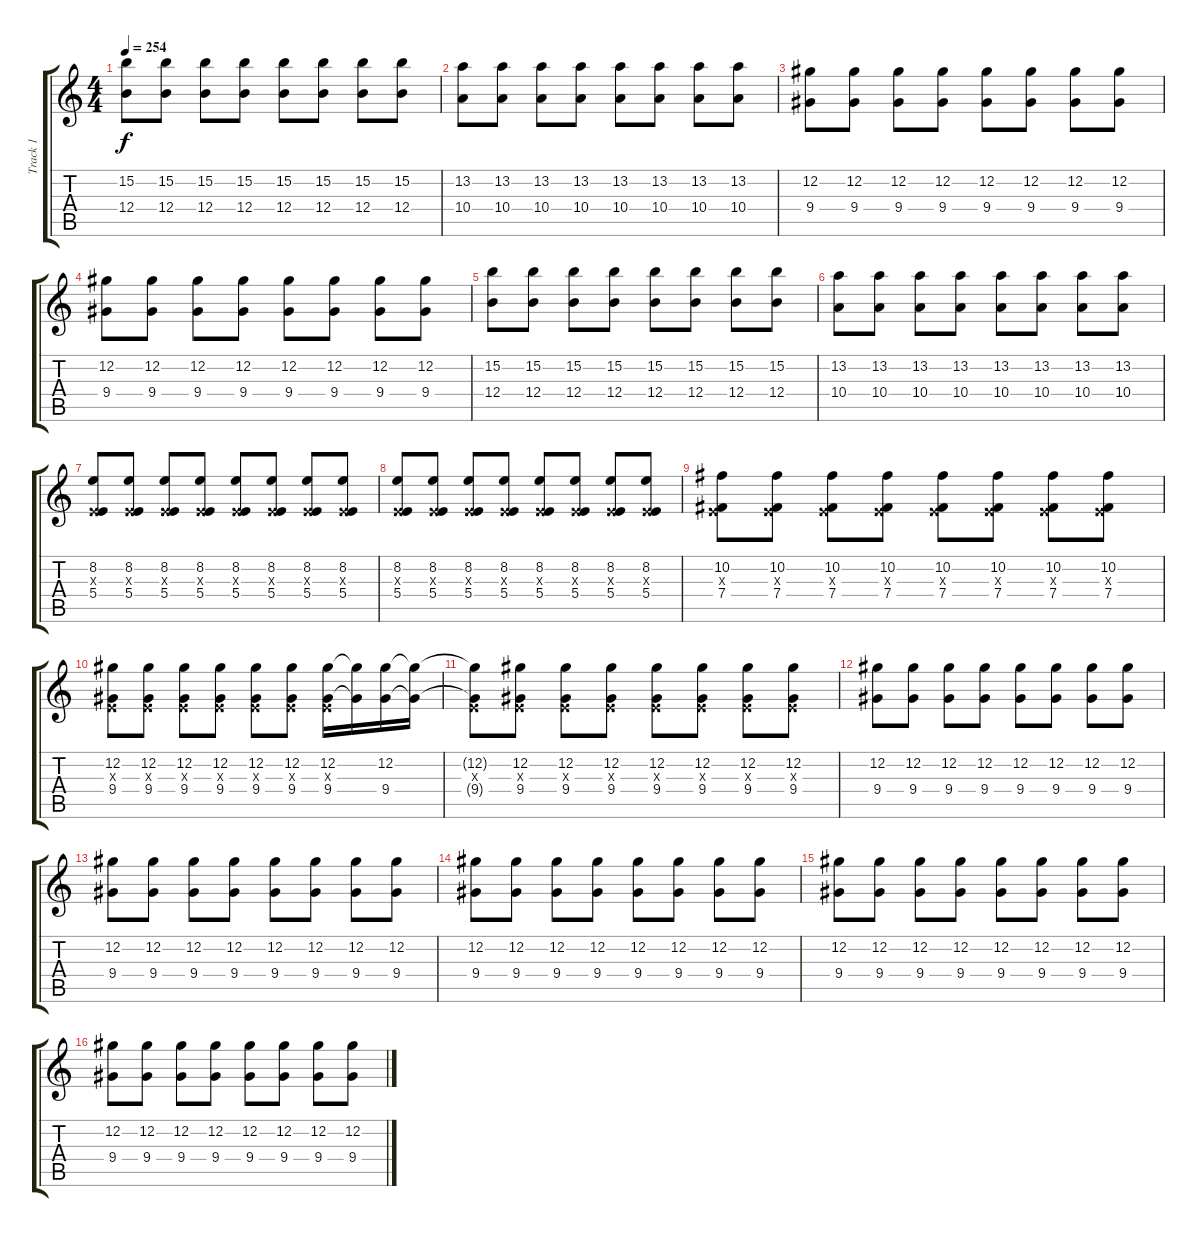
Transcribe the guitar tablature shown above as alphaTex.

\track ("Track 1" "Track 1") {instrument distortionguitar}
\staff {score tabs}
\tuning (Db4 Ab3 E3 B2 Gb2 B1) {hide}
\ts (4 4)
\tempo 254
\clef g2
\ks c
(15.2 12.4).8{dy f} (15.2 12.4).8 (15.2 12.4).8 (15.2 12.4).8 (15.2 12.4).8 (15.2 12.4).8 (15.2 12.4).8 (15.2 12.4).8 |
(13.2 10.4).8 (13.2 10.4).8 (13.2 10.4).8 (13.2 10.4).8 (13.2 10.4).8 (13.2 10.4).8 (13.2 10.4).8 (13.2 10.4).8 |
(12.2 9.4).8 (12.2 9.4).8 (12.2 9.4).8 (12.2 9.4).8 (12.2 9.4).8 (12.2 9.4).8 (12.2 9.4).8 (12.2 9.4).8 |
(12.2 9.4).8 (12.2 9.4).8 (12.2 9.4).8 (12.2 9.4).8 (12.2 9.4).8 (12.2 9.4).8 (12.2 9.4).8 (12.2 9.4).8 |
(15.2 12.4).8 (15.2 12.4).8 (15.2 12.4).8 (15.2 12.4).8 (15.2 12.4).8 (15.2 12.4).8 (15.2 12.4).8 (15.2 12.4).8 |
(13.2 10.4).8 (13.2 10.4).8 (13.2 10.4).8 (13.2 10.4).8 (13.2 10.4).8 (13.2 10.4).8 (13.2 10.4).8 (13.2 10.4).8 |
(8.2 0.3{x} 5.4).8 (8.2 0.3{x} 5.4).8 (8.2 0.3{x} 5.4).8 (8.2 0.3{x} 5.4).8 (8.2 0.3{x} 5.4).8 (8.2 0.3{x} 5.4).8 (8.2 0.3{x} 5.4).8 (8.2 0.3{x} 5.4).8 |
(8.2 0.3{x} 5.4).8 (8.2 0.3{x} 5.4).8 (8.2 0.3{x} 5.4).8 (8.2 0.3{x} 5.4).8 (8.2 0.3{x} 5.4).8 (8.2 0.3{x} 5.4).8 (8.2 0.3{x} 5.4).8 (8.2 0.3{x} 5.4).8 |
(10.2 0.3{x} 7.4).8 (10.2 0.3{x} 7.4).8 (10.2 0.3{x} 7.4).8 (10.2 0.3{x} 7.4).8 (10.2 0.3{x} 7.4).8 (10.2 0.3{x} 7.4).8 (10.2 0.3{x} 7.4).8 (10.2 0.3{x} 7.4).8 |
(12.2 0.3{x} 9.4).8 (12.2 0.3{x} 9.4).8 (12.2 0.3{x} 9.4).8 (12.2 0.3{x} 9.4).8 (12.2 0.3{x} 9.4).8 (12.2 0.3{x} 9.4).8 (12.2 0.3{x} 9.4).16 (12.2{t} 9.4{t}).16 (12.2 9.4).16 (12.2{t} 9.4{t}).16 |
(12.2{t} 0.3{x} 9.4{t}).8 (12.2 0.3{x} 9.4).8 (12.2 0.3{x} 9.4).8 (12.2 0.3{x} 9.4).8 (12.2 0.3{x} 9.4).8 (12.2 0.3{x} 9.4).8 (12.2 0.3{x} 9.4).8 (12.2 0.3{x} 9.4).8 |
(12.2 9.4).8 (12.2 9.4).8 (12.2 9.4).8 (12.2 9.4).8 (12.2 9.4).8 (12.2 9.4).8 (12.2 9.4).8 (12.2 9.4).8 |
(12.2 9.4).8 (12.2 9.4).8 (12.2 9.4).8 (12.2 9.4).8 (12.2 9.4).8 (12.2 9.4).8 (12.2 9.4).8 (12.2 9.4).8 |
(12.2 9.4).8 (12.2 9.4).8 (12.2 9.4).8 (12.2 9.4).8 (12.2 9.4).8 (12.2 9.4).8 (12.2 9.4).8 (12.2 9.4).8 |
(12.2 9.4).8 (12.2 9.4).8 (12.2 9.4).8 (12.2 9.4).8 (12.2 9.4).8 (12.2 9.4).8 (12.2 9.4).8 (12.2 9.4).8 |
(12.2 9.4).8 (12.2 9.4).8 (12.2 9.4).8 (12.2 9.4).8 (12.2 9.4).8 (12.2 9.4).8 (12.2 9.4).8 (12.2 9.4).8
